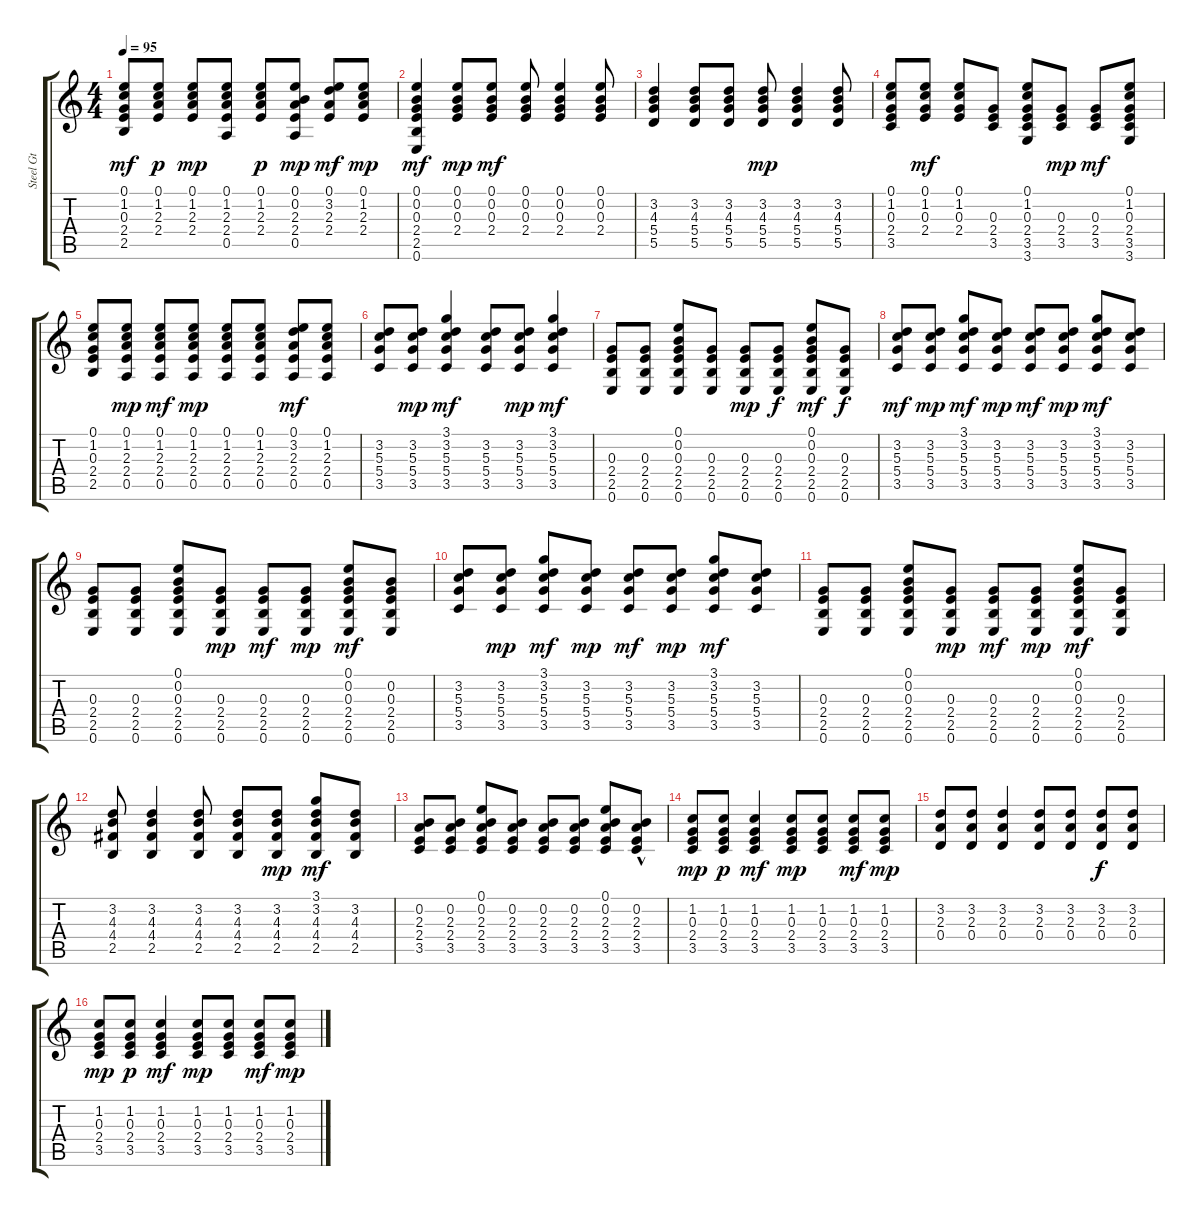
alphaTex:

\track ("Steel Gt" "Steel Gt") {instrument acousticguitarsteel}
\staff {score tabs}
\tuning (E4 B3 G3 D3 A2 E2) {hide}
\ts (4 4)
\tempo 95
\clef g2
\ks c
(0.1 1.2 0.3 2.4 2.5).8{dy mf} (0.1 1.2 2.3 2.4).8{dy p} (0.1 1.2 2.3 2.4).8{dy mp} (0.1 1.2 2.3 2.4 0.5).8 (0.1 1.2 2.3 2.4).8{dy p} (0.1 0.2 2.3 2.4 0.5).8{dy mp} (0.1 3.2 2.3 2.4).8{dy mf} (0.1 1.2 2.3 2.4).8{dy mp} |
(0.1 0.2 0.3 2.4 2.5 0.6).4{dy mf} (0.1 0.2 0.3 2.4).8{dy mp} (0.1 0.2 0.3 2.4).8{dy mf} (0.1 0.2 0.3 2.4).8 (0.1 0.2 0.3 2.4).4 (0.1 0.2 0.3 2.4).8 |
(3.2 4.3 5.4 5.5).4 (3.2 4.3 5.4 5.5).8 (3.2 4.3 5.4 5.5).8 (3.2 4.3 5.4 5.5).8{dy mp} (3.2 4.3 5.4 5.5).4 (3.2 4.3 5.4 5.5).8 |
(0.1 1.2 0.3 2.4 3.5).8 (0.1 1.2 0.3 2.4).8{dy mf} (0.1 1.2 0.3 2.4).8 (0.3 2.4 3.5).8 (0.1 1.2 0.3 2.4 3.5 3.6).8 (0.3 2.4 3.5).8{dy mp} (0.3 2.4 3.5).8{dy mf} (0.1 1.2 0.3 2.4 3.5 3.6).8 |
(0.1 1.2 0.3 2.4 2.5).8 (0.1 1.2 2.3 2.4 0.5).8{dy mp} (0.1 1.2 2.3 2.4 0.5).8{dy mf} (0.1 1.2 2.3 2.4 0.5).8{dy mp} (0.1 1.2 2.3 2.4 0.5).8 (0.1 1.2 2.3 2.4 0.5).8 (0.1 3.2 2.3 2.4 0.5).8{dy mf} (0.1 1.2 2.3 2.4 0.5).8 |
(3.2 5.3 5.4 3.5).8 (3.2 5.3 5.4 3.5).8{dy mp} (3.1 3.2 5.3 5.4 3.5).4{dy mf} (3.2 5.3 5.4 3.5).8 (3.2 5.3 5.4 3.5).8{dy mp} (3.1 3.2 5.3 5.4 3.5).4{dy mf} |
(0.3 2.4 2.5 0.6).8 (0.3 2.4 2.5 0.6).8 (0.1 0.2 0.3 2.4 2.5 0.6).8 (0.3 2.4 2.5 0.6).8 (0.3 2.4 2.5 0.6).8{dy mp} (0.3 2.4 2.5 0.6).8{dy f} (0.1 0.2 0.3 2.4 2.5 0.6).8{dy mf} (0.3 2.4 2.5 0.6).8{dy f} |
(3.2 5.3 5.4 3.5).8{dy mf} (3.2 5.3 5.4 3.5).8{dy mp} (3.1 3.2 5.3 5.4 3.5).8{dy mf} (3.2 5.3 5.4 3.5).8{dy mp} (3.2 5.3 5.4 3.5).8{dy mf} (3.2 5.3 5.4 3.5).8{dy mp} (3.1 3.2 5.3 5.4 3.5).8{dy mf} (3.2 5.3 5.4 3.5).8 |
(0.3 2.4 2.5 0.6).8 (0.3 2.4 2.5 0.6).8 (0.1 0.2 0.3 2.4 2.5 0.6).8 (0.3 2.4 2.5 0.6).8{dy mp} (0.3 2.4 2.5 0.6).8{dy mf} (0.3 2.4 2.5 0.6).8{dy mp} (0.1 0.2 0.3 2.4 2.5 0.6).8{dy mf} (0.2 0.3 2.4 2.5 0.6).8 |
(3.2 5.3 5.4 3.5).8 (3.2 5.3 5.4 3.5).8{dy mp} (3.1 3.2 5.3 5.4 3.5).8{dy mf} (3.2 5.3 5.4 3.5).8{dy mp} (3.2 5.3 5.4 3.5).8{dy mf} (3.2 5.3 5.4 3.5).8{dy mp} (3.1 3.2 5.3 5.4 3.5).8{dy mf} (3.2 5.3 5.4 3.5).8 |
(0.3 2.4 2.5 0.6).8 (0.3 2.4 2.5 0.6).8 (0.1 0.2 0.3 2.4 2.5 0.6).8 (0.3 2.4 2.5 0.6).8{dy mp} (0.3 2.4 2.5 0.6).8{dy mf} (0.3 2.4 2.5 0.6).8{dy mp} (0.1 0.2 0.3 2.4 2.5 0.6).8{dy mf} (0.3 2.4 2.5 0.6).8 |
(3.2 4.3 4.4 2.5).8 (3.2 4.3 4.4 2.5).4 (3.2 4.3 4.4 2.5).8 (3.2 4.3 4.4 2.5).8 (3.2 4.3 4.4 2.5).8{dy mp} (3.1 3.2 4.3 4.4 2.5).8{dy mf} (3.2 4.3 4.4 2.5).8 |
(0.2 2.3 2.4 3.5).8 (0.2 2.3 2.4 3.5).8 (0.1 0.2 2.3 2.4 3.5).8 (0.2 2.3 2.4 3.5).8 (0.2 2.3 2.4 3.5).8 (0.2 2.3 2.4 3.5).8 (0.1 0.2 2.3 2.4 3.5).8 (0.2{hac} 2.3{hac} 2.4 3.5).8 |
(1.2 0.3 2.4 3.5).8{dy mp} (1.2 0.3 2.4 3.5).8{dy p} (1.2 0.3 2.4 3.5).4{dy mf} (1.2 0.3 2.4 3.5).8{dy mp} (1.2 0.3 2.4 3.5).8 (1.2 0.3 2.4 3.5).8{dy mf} (1.2 0.3 2.4 3.5).8{dy mp} |
(3.2 2.3 0.4).8 (3.2 2.3 0.4).8 (3.2 2.3 0.4).4 (3.2 2.3 0.4).8 (3.2 2.3 0.4).8 (3.2 2.3 0.4).8{dy f} (3.2 2.3 0.4).8 |
(1.2 0.3 2.4 3.5).8{dy mp} (1.2 0.3 2.4 3.5).8{dy p} (1.2 0.3 2.4 3.5).4{dy mf} (1.2 0.3 2.4 3.5).8{dy mp} (1.2 0.3 2.4 3.5).8 (1.2 0.3 2.4 3.5).8{dy mf} (1.2 0.3 2.4 3.5).8{dy mp}
